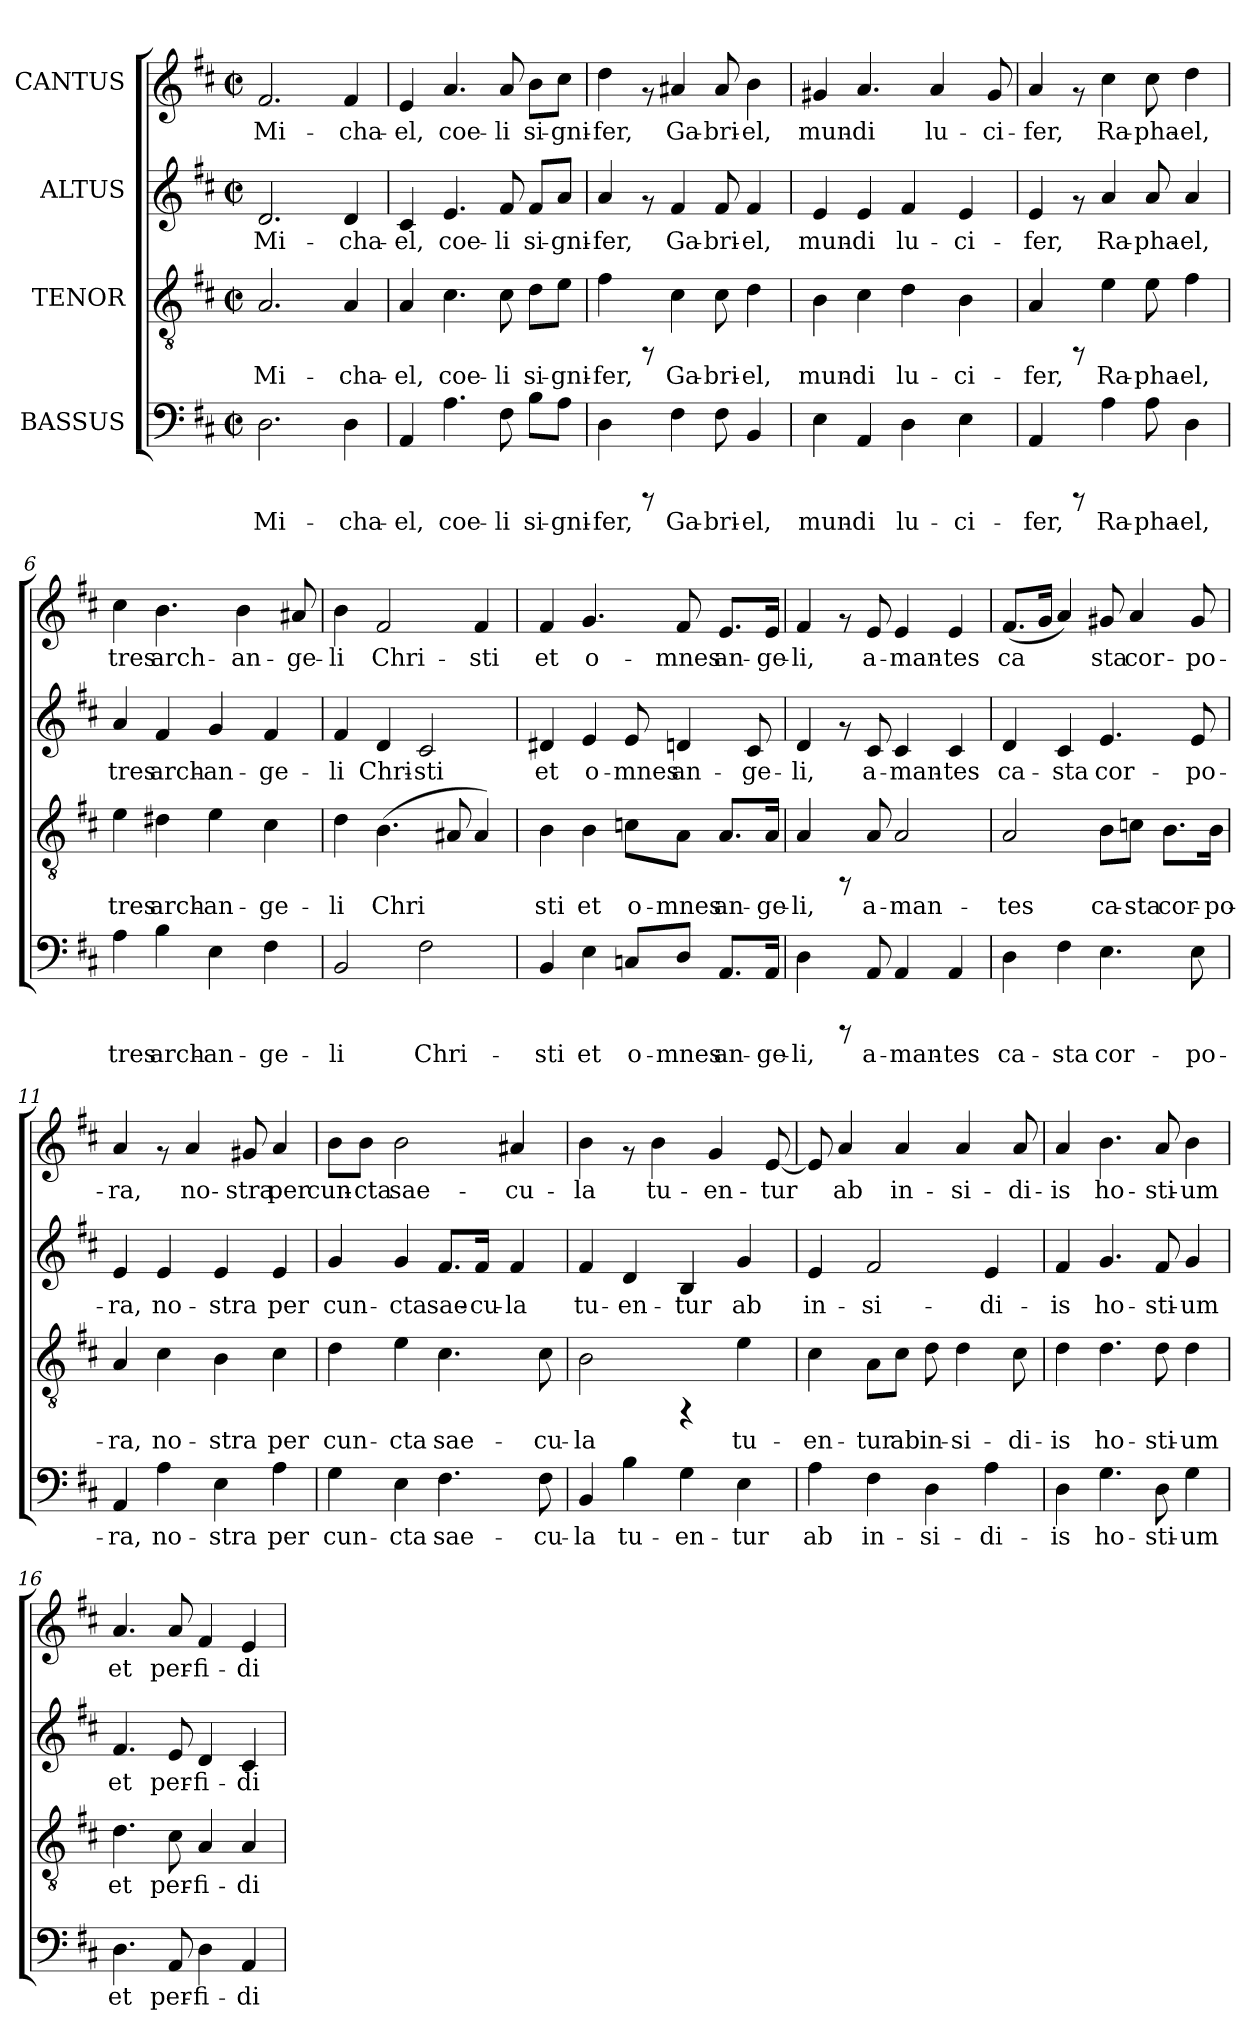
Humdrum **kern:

**kern	**text	**kern	**text	**kern	**text	**kern	**text
*part4	*part4	*part3	*part3	*part2	*part2	*part1	*part1
*staff4	*staff4	*staff3	*staff3	*staff2	*staff2	*staff1	*staff1
*I"BASSUS	*	*I"TENOR	*	*I"ALTUS	*	*I"CANTUS	*
!!LO:PB:g=z
*stria5	*	*stria5	*	*stria5	*	*stria5	*
*clefF4	*	*clefGv2	*	*clefG2	*	*clefG2	*
*k[f#c#]	*	*k[f#c#]	*	*k[f#c#]	*	*k[f#c#]	*
*D:	*	*D:	*	*D:	*	*D:	*
*M2/2	*	*M2/2	*	*M2/2	*	*M2/2	*
*met(c|)	*	*met(c|)	*	*met(c|)	*	*met(c|)	*
=1	=1	=1	=1	=1	=1	=1	=1
!	!LO:LY:b:cj	!	!LO:LY:b:cj	!	!LO:LY:b:cj	!	!LO:LY:b:cj
2.D\	Mi-	2.A/	Mi-	2.d/	Mi-	2.f#/	Mi-
!	!LO:LY:b:cj	!	!LO:LY:b:cj	!	!LO:LY:b:cj	!	!LO:LY:b:cj
4D\	-cha-	4A/	-cha-	4d/	-cha-	4f#/	-cha-
=2	=2	=2	=2	=2	=2	=2	=2
!	!LO:LY:b:cj	!	!LO:LY:b:cj	!	!LO:LY:b:cj	!	!LO:LY:b:cj
4AA/	-el,	4A/	-el,	4c#/	-el,	4e/	-el,
!	!LO:LY:b:cj	!	!LO:LY:b:cj	!	!LO:LY:b:cj	!	!LO:LY:b:cj
4.A\	coe-	4.c#\	coe-	4.e/	coe-	4.a/	coe-
!	!LO:LY:b:cj	!	!LO:LY:b:cj	!	!LO:LY:b:cj	!	!LO:LY:b:cj
8F#\	-li	8c#\	-li	8f#/	-li	8a/	-li
!	!LO:LY:b:cj	!	!LO:LY:b:cj	!	!LO:LY:b:cj	!	!LO:LY:b:cj
8B\L	si-	8d\L	si-	8f#/L	si-	8b\L	si-
!	!LO:LY:b:cj	!	!LO:LY:b:cj	!	!LO:LY:b:cj	!	!LO:LY:b:cj
8A\J	-gni-	8e\J	-gni-	8a/J	-gni-	8cc#\J	-gni-
=3	=3	=3	=3	=3	=3	=3	=3
!	!LO:LY:b:cj	!	!LO:LY:b:cj	!	!LO:LY:b:cj	!	!LO:LY:b:cj
4D\	-fer,	4f#\	-fer,	4a/	-fer,	4dd\	-fer,
8rCCC	.	8rFF	.	8rf	.	8rf	.
!	!LO:LY:b:cj	!	!LO:LY:b:cj	!	!LO:LY:b:cj	!	!LO:LY:b:cj
4F#\	Ga-	4c#\	Ga-	4f#/	Ga-	4a#X/	Ga-
!	!LO:LY:b:cj	!	!LO:LY:b:cj	!	!LO:LY:b:cj	!	!LO:LY:b:cj
8F#\	-bri-	8c#\	-bri-	8f#/	-bri-	8a#/	-bri-
!	!LO:LY:b:cj	!	!LO:LY:b:cj	!	!LO:LY:b:cj	!	!LO:LY:b:cj
4BB/	-el,	4d\	-el,	4f#/	-el,	4b\	-el,
=4	=4	=4	=4	=4	=4	=4	=4
!	!LO:LY:b:cj	!	!LO:LY:b:cj	!	!LO:LY:b:cj	!	!LO:LY:b:cj
4E\	mun-	4B\	mun-	4e/	mun-	4g#X/	mun-
!	!LO:LY:b:cj	!	!LO:LY:b:cj	!	!LO:LY:b:cj	!	!LO:LY:b:cj
4AA/	-di	4c#\	-di	4e/	-di	4.a/	-di
!	!LO:LY:b:cj	!	!LO:LY:b:cj	!	!LO:LY:b:cj	!	!
4D\	lu-	4d\	lu-	4f#/	lu-	.	.
!	!	!	!	!	!	!	!LO:LY:b:cj
.	.	.	.	.	.	4a/	lu-
!	!LO:LY:b:cj	!	!LO:LY:b:cj	!	!LO:LY:b:cj	!	!
4E\	-ci-	4B\	-ci-	4e/	-ci-	.	.
!	!	!	!	!	!	!	!LO:LY:b:cj
.	.	.	.	.	.	8g#/	-ci-
=5	=5	=5	=5	=5	=5	=5	=5
!	!LO:LY:b:cj	!	!LO:LY:b:cj	!	!LO:LY:b:cj	!	!LO:LY:b:cj
4AA/	-fer,	4A/	-fer,	4e/	-fer,	4a/	-fer,
8rCCC	.	8rFF	.	8rf	.	8rf	.
!	!LO:LY:b:cj	!	!LO:LY:b:cj	!	!LO:LY:b:cj	!	!LO:LY:b:cj
4A\	Ra-	4e\	Ra-	4a/	Ra-	4cc#\	Ra-
!	!LO:LY:b:cj	!	!LO:LY:b:cj	!	!LO:LY:b:cj	!	!LO:LY:b:cj
8A\	-pha-	8e\	-pha-	8a/	-pha-	8cc#\	-pha-
!	!LO:LY:b:cj	!	!LO:LY:b:cj	!	!LO:LY:b:cj	!	!LO:LY:b:cj
4D\	-el,	4f#\	-el,	4a/	-el,	4dd\	-el,
!!LO:LB:g=z
=6	=6	=6	=6	=6	=6	=6	=6
!	!LO:LY:b:cj	!	!LO:LY:b:cj	!	!LO:LY:b:cj	!	!LO:LY:b:cj
4A\	tres	4e\	tres	4a/	tres	4cc#\	tres
!	!LO:LY:b:cj	!	!LO:LY:b:cj	!	!LO:LY:b:cj	!	!LO:LY:b:cj
4B\	arch-	4d#X\	arch-	4f#/	arch-	4.b\	arch-
!	!LO:LY:b:cj	!	!LO:LY:b:cj	!	!LO:LY:b:cj	!	!
4E\	-an-	4e\	-an-	4g/	-an-	.	.
!	!	!	!	!	!	!	!LO:LY:b:cj
.	.	.	.	.	.	4b\	-an-
!	!LO:LY:b:cj	!	!LO:LY:b:cj	!	!LO:LY:b:cj	!	!
4F#\	-ge-	4c#\	-ge-	4f#/	-ge-	.	.
!	!	!	!	!	!	!	!LO:LY:b:cj
.	.	.	.	.	.	8a#X/	-ge-
=7	=7	=7	=7	=7	=7	=7	=7
!	!LO:LY:b:cj	!	!LO:LY:b:cj	!	!LO:LY:b:cj	!	!LO:LY:b:cj
2BB/	-li	4d\	-li	4f#/	-li	4b\	-li
!	!	!	!LO:LY:b:cj	!	!LO:LY:b:cj	!	!LO:LY:b:cj
.	.	(>4.B\	Chri-	4d/	Chri-	2f#/	Chri-
!	!LO:LY:b:cj	!	!	!	!LO:LY:b:cj	!	!
2F#\	Chri-	.	.	2c#/	-sti	.	.
!	!	!	!LO:LY:b:cj	!	!	!	!
.	.	8A#X/	--	.	.	.	.
!	!	!	!LO:LY:b:cj	!	!	!	!LO:LY:b:cj
.	.	4A#/)	--	.	.	4f#/	-sti
=8	=8	=8	=8	=8	=8	=8	=8
!	!LO:LY:b:cj	!	!LO:LY:b:cj	!	!LO:LY:b:cj	!	!LO:LY:b:cj
4BB/	-sti	4B\	-sti	4d#X/	et	4f#/	et
!	!LO:LY:b:cj	!	!LO:LY:b:cj	!	!LO:LY:b:cj	!	!LO:LY:b:cj
4E\	et	4B\	et	4e/	o-	4.g/	o-
!	!LO:LY:b:cj	!	!LO:LY:b:cj	!	!LO:LY:b:cj	!	!
8Cn/L	o-	8cn\L	o-	8e/	-mnes	.	.
!	!LO:LY:b:cj	!	!LO:LY:b:cj	!	!LO:LY:b:cj	!	!LO:LY:b:cj
8D/J	-mnes	8A\J	-mnes	4d/	an-	8f#/	-mnes
!	!LO:LY:b:cj	!	!LO:LY:b:cj	!	!	!	!LO:LY:b:cj
8.AA/L	an-	8.A/L	an-	.	.	8.e/L	an-
!	!	!	!	!	!LO:LY:b:cj	!	!
.	.	.	.	8c#/	-ge-	.	.
!	!LO:LY:b:cj	!	!LO:LY:b:cj	!	!	!	!LO:LY:b:cj
16AA/J	-ge-	16A/J	-ge-	.	.	16e/J	-ge-
=9	=9	=9	=9	=9	=9	=9	=9
!	!LO:LY:b:cj	!	!LO:LY:b:cj	!	!LO:LY:b:cj	!	!LO:LY:b:cj
4D\	-li,	4A/	-li,	4d/	-li,	4f#/	-li,
8rCCC	.	8rFF	.	8rf	.	8rf	.
!	!LO:LY:b:cj	!	!LO:LY:b:cj	!	!LO:LY:b:cj	!	!LO:LY:b:cj
8AA/	a-	8A/	a-	8c#/	a-	8e/	a-
!	!LO:LY:b:cj	!	!LO:LY:b:cj	!	!LO:LY:b:cj	!	!LO:LY:b:cj
4AA/	-man-	2A/	-man-	4c#/	-man-	4e/	-man-
!	!LO:LY:b:cj	!	!	!	!LO:LY:b:cj	!	!LO:LY:b:cj
4AA/	-tes	.	.	4c#/	-tes	4e/	-tes
=10	=10	=10	=10	=10	=10	=10	=10
!	!LO:LY:b:cj	!	!LO:LY:b:cj	!	!LO:LY:b:cj	!	!LO:LY:b:cj
4D\	ca-	2A/	-tes	4d/	ca-	(<8.f#/L	ca-
!	!	!	!	!	!	!	!LO:LY:b:cj
.	.	.	.	.	.	16g/J	--
!	!LO:LY:b:cj	!	!	!	!LO:LY:b:cj	!	!LO:LY:b:cj
4F#\	-sta	.	.	4c#/	-sta	4a/)	--
!	!LO:LY:b:cj	!	!LO:LY:b:cj	!	!LO:LY:b:cj	!	!LO:LY:b:cj
4.E\	cor-	8B\L	ca-	4.e/	cor-	8g#X/	-sta
!	!	!	!LO:LY:b:cj	!	!	!	!LO:LY:b:cj
.	.	8cn\J	-sta	.	.	4a/	cor-
!	!	!	!LO:LY:b:cj	!	!	!	!
.	.	8.B\L	cor-	.	.	.	.
!	!LO:LY:b:cj	!	!	!	!LO:LY:b:cj	!	!LO:LY:b:cj
8E\	-po-	.	.	8e/	-po-	8g#/	-po-
!	!	!	!LO:LY:b:cj	!	!	!	!
.	.	16B\J	-po-	.	.	.	.
!!LO:PB:g=z
=11	=11	=11	=11	=11	=11	=11	=11
!	!LO:LY:b:cj	!	!LO:LY:b:cj	!	!LO:LY:b:cj	!	!LO:LY:b:cj
4AA/	-ra,	4A/	-ra,	4e/	-ra,	4a/	-ra,
!	!LO:LY:b:cj	!	!LO:LY:b:cj	!	!LO:LY:b:cj	!	!
4A\	no-	4c#\	no-	4e/	no-	8rf	.
!	!	!	!	!	!	!	!LO:LY:b:cj
.	.	.	.	.	.	4a/	no-
!	!LO:LY:b:cj	!	!LO:LY:b:cj	!	!LO:LY:b:cj	!	!
4E\	-stra	4B\	-stra	4e/	-stra	.	.
!	!	!	!	!	!	!	!LO:LY:b:cj
.	.	.	.	.	.	8g#X/	-stra
!	!LO:LY:b:cj	!	!LO:LY:b:cj	!	!LO:LY:b:cj	!	!LO:LY:b:cj
4A\	per	4c#\	per	4e/	per	4a/	per
=12	=12	=12	=12	=12	=12	=12	=12
!	!LO:LY:b:cj	!	!LO:LY:b:cj	!	!LO:LY:b:cj	!	!LO:LY:b:cj
4G\	cun-	4d\	cun-	4g/	cun-	8b\L	cun-
!	!	!	!	!	!	!	!LO:LY:b:cj
.	.	.	.	.	.	8b\J	-cta
!	!LO:LY:b:cj	!	!LO:LY:b:cj	!	!LO:LY:b:cj	!	!LO:LY:b:cj
4E\	-cta	4e\	-cta	4g/	-cta	2b\	sae-
!	!LO:LY:b:cj	!	!LO:LY:b:cj	!	!LO:LY:b:cj	!	!
4.F#\	sae-	4.c#\	sae-	8.f#/L	sae-	.	.
!	!	!	!	!	!LO:LY:b:cj	!	!
.	.	.	.	16f#/J	-cu-	.	.
!	!	!	!	!	!LO:LY:b:cj	!	!LO:LY:b:cj
.	.	.	.	4f#/	-la	4a#X/	-cu-
!	!LO:LY:b:cj	!	!LO:LY:b:cj	!	!	!	!
8F#\	-cu-	8c#\	-cu-	.	.	.	.
=13	=13	=13	=13	=13	=13	=13	=13
!	!LO:LY:b:cj	!	!LO:LY:b:cj	!	!LO:LY:b:cj	!	!LO:LY:b:cj
4BB/	-la	2B\	-la	4f#/	tu-	4b\	-la
!	!LO:LY:b:cj	!	!	!	!LO:LY:b:cj	!	!
4B\	tu-	.	.	4d/	-en-	8rf	.
!	!	!	!	!	!	!	!LO:LY:b:cj
.	.	.	.	.	.	4b\	tu-
!	!LO:LY:b:cj	!	!	!	!LO:LY:b:cj	!	!
4G\	-en-	4rFF	.	4B/	-tur	.	.
!	!	!	!	!	!	!	!LO:LY:b:cj
.	.	.	.	.	.	4g/	-en-
!	!LO:LY:b:cj	!	!LO:LY:b:cj	!	!LO:LY:b:cj	!	!
4E\	-tur	4e\	tu-	4g/	ab	.	.
!	!	!	!	!	!	!	!LO:LY:b:cj
.	.	.	.	.	.	[<8e/	-tur
=14	=14	=14	=14	=14	=14	=14	=14
!	!LO:LY:b:cj	!	!LO:LY:b:cj	!	!LO:LY:b:cj	!	!LO:LY:b:cj
4A\	ab	4c#\	-en-	4e/	in-	8e/]	.
!	!	!	!	!	!	!	!LO:LY:b:cj
.	.	.	.	.	.	4a/	ab
!	!LO:LY:b:cj	!	!LO:LY:b:cj	!	!LO:LY:b:cj	!	!
4F#\	in-	8A\L	-tur	2f#/	-si-	.	.
!	!	!	!LO:LY:b:cj	!	!	!	!LO:LY:b:cj
.	.	8c#\J	ab	.	.	4a/	in-
!	!LO:LY:b:cj	!	!LO:LY:b:cj	!	!	!	!
4D\	-si-	8d\	in-	.	.	.	.
!	!	!	!LO:LY:b:cj	!	!	!	!LO:LY:b:cj
.	.	4d\	-si-	.	.	4a/	-si-
!	!LO:LY:b:cj	!	!	!	!LO:LY:b:cj	!	!
4A\	-di-	.	.	4e/	-di-	.	.
!	!	!	!LO:LY:b:cj	!	!	!	!LO:LY:b:cj
.	.	8c#\	-di-	.	.	8a/	-di-
=15	=15	=15	=15	=15	=15	=15	=15
!	!LO:LY:b:cj	!	!LO:LY:b:cj	!	!LO:LY:b:cj	!	!LO:LY:b:cj
4D\	-is	4d\	-is	4f#/	-is	4a/	-is
!	!LO:LY:b:cj	!	!LO:LY:b:cj	!	!LO:LY:b:cj	!	!LO:LY:b:cj
4.G\	ho-	4.d\	ho-	4.g/	ho-	4.b\	ho-
!	!LO:LY:b:cj	!	!LO:LY:b:cj	!	!LO:LY:b:cj	!	!LO:LY:b:cj
8D\	-sti-	8d\	-sti-	8f#/	-sti-	8a/	-sti-
!	!LO:LY:b:cj	!	!LO:LY:b:cj	!	!LO:LY:b:cj	!	!LO:LY:b:cj
4G\	-um	4d\	-um	4g/	-um	4b\	-um
!!LO:PB:g=z
=16	=16	=16	=16	=16	=16	=16	=16
!	!LO:LY:b:cj	!	!LO:LY:b:cj	!	!LO:LY:b:cj	!	!LO:LY:b:cj
4.D\	et	4.d\	et	4.f#/	et	4.a/	et
!	!LO:LY:b:cj	!	!LO:LY:b:cj	!	!LO:LY:b:cj	!	!LO:LY:b:cj
8AA/	per-	8c#\	per-	8e/	per-	8a/	per-
!	!LO:LY:b:cj	!	!LO:LY:b:cj	!	!LO:LY:b:cj	!	!LO:LY:b:cj
4D\	-fi-	4A/	-fi-	4d/	-fi-	4f#/	-fi-
!	!LO:LY:b:cj	!	!LO:LY:b:cj	!	!LO:LY:b:cj	!	!LO:LY:b:cj
4AA/	-di-	4A/	-di-	4c#/	-di-	4e/	-di-
=	=	=	=	=	=	=	=
*-	*-	*-	*-	*-	*-	*-	*-
